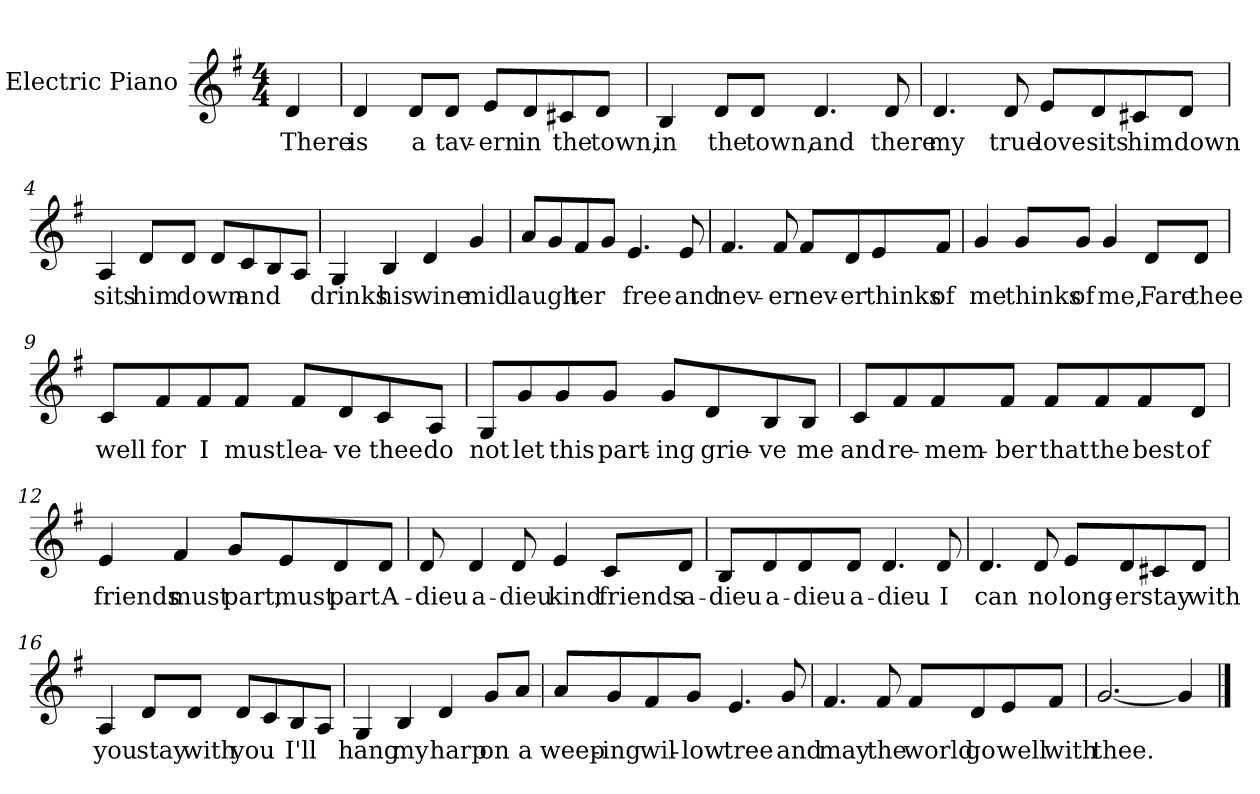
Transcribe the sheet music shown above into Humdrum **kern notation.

**kern	**text
*part1	*part1
*staff1	*staff1
*I"Electric Piano	*
*I'E.Pno	*
*clefG2	*
*k[f#]	*
*G:	*
*M4/4	*
=	=
4d/	There
=1	=1
4d/	is
8d/L	a
8d/J	tav-
8e/L	-ern
8d/	in
8c#X/	the
8d/J	town,
=2	=2
4B/	in
8d/L	the
8d/J	town,
4.d/	and
8d/	there
!!LO:LB:g=z
=3	=3
4.d/	my
8d/	true
8e/L	love
8d/	sits
8c#X/	him
8d/J	down
=4	=4
4A/	sits
8d/L	him
8d/J	down
8d/L	.
8c/	and
8B/	.
8A/J	.
!!LO:LB:g=z
=5	=5
4G/	drinks
4B/	his
4d/	wine
4g/	mid
=6	=6
8a/L	-laugh
8g/	.
8f#/	-ter
8g/J	.
4.e/	free
8e/	and
!!LO:LB:g=z
=7	=7
4.f#/	nev-
8f#/	-er
8f#/L	nev-
8d/	-er
8e/	thinks
8f#/J	of
=8	=8
4g/	me
8g/L	thinks
8g/J	of
4g/	me,
8d/L	Fare
8d/J	thee
!!LO:LB:g=z
=9	=9
8c/L	well
8f#/	for
8f#/	I
8f#/J	must
8f#/L	lea-
8d/	ve
8c/	thee
8A/J	do
=10	=10
8G/L	not
8g/	let
8g/	this
8g/J	part-
8g/L	-ing
8d/	grie-
8B/	-ve
8B/J	me
!!LO:LB:g=z
=11	=11
8c/L	and
8f#/	re-
8f#/	-mem-
8f#/J	-ber
8f#/L	that
8f#/	the
8f#/	best
8d/J	of
=12	=12
4e/	friends
4f#/	must
8g/L	part,
8e/	must
8d/	part
8d/J	A-
!!LO:LB:g=z
=13	=13
8d/	dieu
4d/	a-
8d/	-dieu
4e/	kind
8c/L	friends
8d/J	a-
=14	=14
8B/L	-dieu
8d/	a-
8d/	-dieu
8d/J	a-
4.d/	-dieu
8d/	I
!!LO:LB:g=z
=15	=15
4.d/	can
8d/	no
8e/L	long-
8d/	-er
8c#X/	stay
8d/J	with
=16	=16
4A/	you
8d/L	stay
8d/J	with
8d/L	you
8c/	.
8B/	I'll
8A/J	.
!!LO:LB:g=z
=17	=17
4G/	hang
4B/	my
4d/	harp
8g/L	on
8a/J	a
=18	=18
8a/L	weep-
8g/	-ing
8f#/	wil-
8g/J	-low
4.e/	tree
8g/	and
!!LO:LB:g=z
=19	=19
4.f#/	may
8f#/	the
8f#/L	world
8d/	go
8e/	well
8f#/J	with
=20	=20
[2.g/	thee.
4g/]	.
==	==
*-	*-
